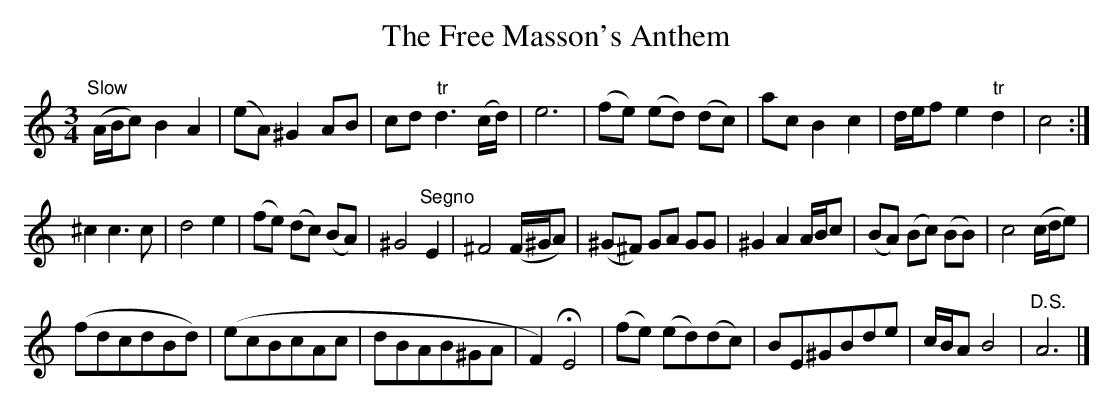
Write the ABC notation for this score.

X:1
T:Free Masson's Anthem, The
M:3/4
K:C
"Slow"\
(A/B/c) B2 A2| (eA) ^G2AB| cd "tr"d3(c/d/)| e6|\
(fe) (ed) (dc)| ac B2c2| d/e/f e2 "tr"d2| c4:|
^c2 c3c| d4 e2| (fe) (dc) (BA)| ^G4 "Segno"E2|\
^F4 (F/^G/A)| (^G^F) GA GG| ^G2 A2 A/B/c| \
(BA) (Bc) (BB)| c4 (c/d/e)|
(fdcdBd)| (ecBcAc| dBAB^GA| F2) HE4|\
(fe )(ed)(dc)| BE^GBde| c/B/A B4| "D.S."A6 |]
